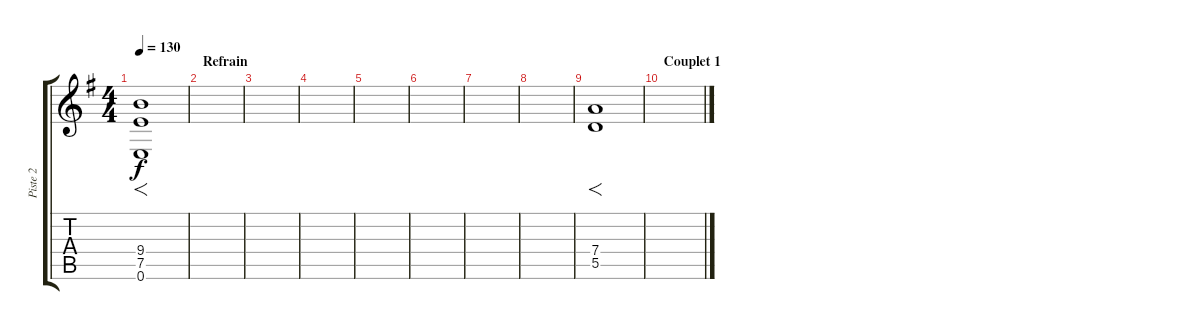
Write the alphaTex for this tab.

\track ("Piste 2" "Piste 2") {instrument distortionguitar}
\staff {score tabs}
\tuning (E4 B3 G3 D3 A2 E2) {hide}
\ts (4 4)
\tempo 130
\clef g2
\ks eminor
(9.4 7.5 0.6).1{f dy f instrument distortionguitar} |
\section ("" "Refrain")
|
|
|
|
|
|
|
(7.4 5.5).1{f} |
\section ("" "Couplet 1")
